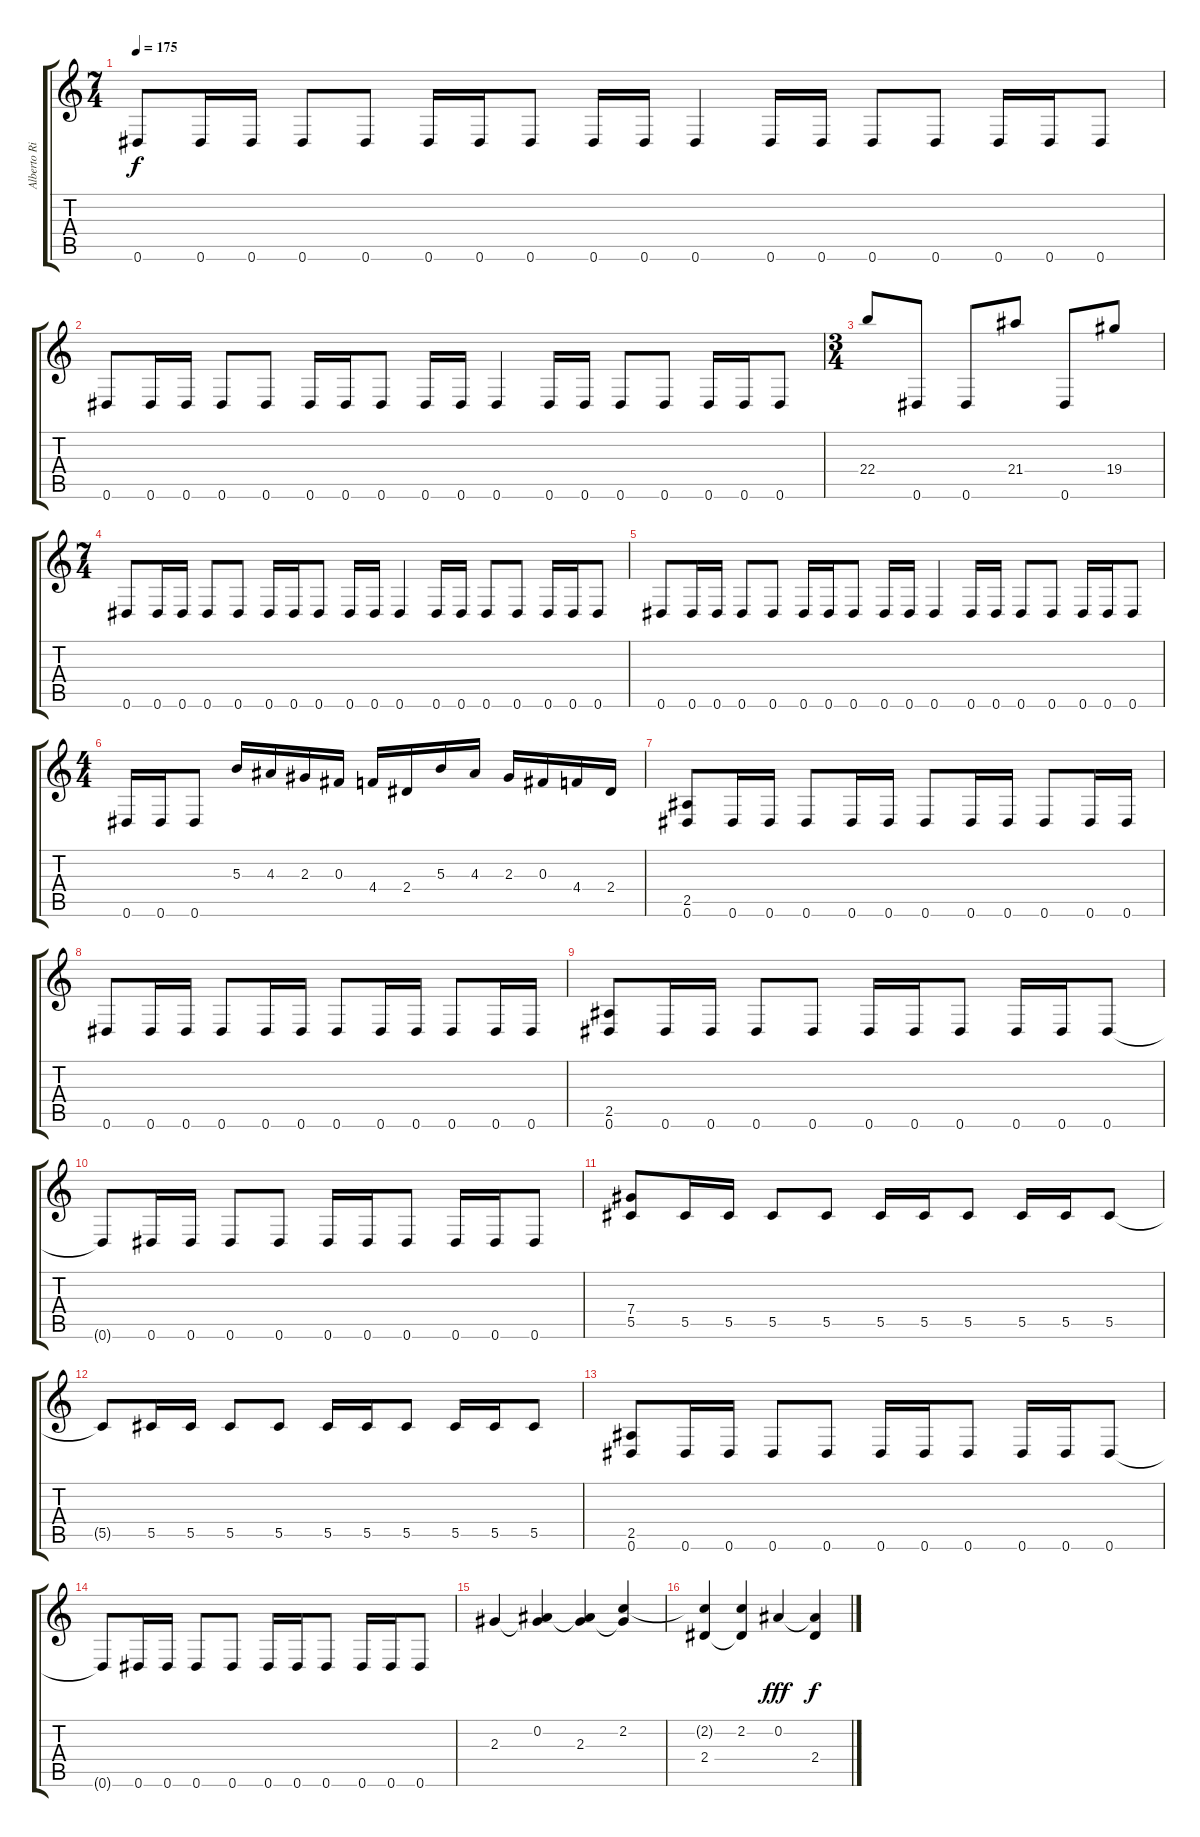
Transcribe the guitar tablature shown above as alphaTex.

\track ("Alberto Rionda" "Alberto Ri") {instrument distortionguitar}
\staff {score tabs}
\tuning (Eb4 Bb3 Gb3 Db3 Ab2 Eb2) {hide}
\ts (7 4)
\tempo 175
\clef g2
\ks c
0.6.8{dy f instrument distortionguitar} 0.6.16 0.6.16 0.6.8 0.6.8 0.6.16 0.6.16 0.6.8 0.6.16 0.6.16 0.6.4 0.6.16 0.6.16 0.6.8 0.6.8 0.6.16 0.6.16 0.6.8 |
0.6.8 0.6.16 0.6.16 0.6.8 0.6.8 0.6.16 0.6.16 0.6.8 0.6.16 0.6.16 0.6.4 0.6.16 0.6.16 0.6.8 0.6.8 0.6.16 0.6.16 0.6.8 |
\ts (3 4)
22.4.8 0.6.8 0.6.8 21.4.8 0.6.8 19.4.8 |
\ts (7 4)
0.6.8 0.6.16 0.6.16 0.6.8 0.6.8 0.6.16 0.6.16 0.6.8 0.6.16 0.6.16 0.6.4 0.6.16 0.6.16 0.6.8 0.6.8 0.6.16 0.6.16 0.6.8 |
0.6.8 0.6.16 0.6.16 0.6.8 0.6.8 0.6.16 0.6.16 0.6.8 0.6.16 0.6.16 0.6.4 0.6.16 0.6.16 0.6.8 0.6.8 0.6.16 0.6.16 0.6.8 |
\ts (4 4)
0.6.16 0.6.16 0.6.8 5.3.16 4.3.16 2.3.16 0.3.16 4.4.16 2.4.16 5.3.16 4.3.16 2.3.16 0.3.16 4.4.16 2.4.16 |
(2.5 0.6).8 0.6.16 0.6.16 0.6.8 0.6.16 0.6.16 0.6.8 0.6.16 0.6.16 0.6.8 0.6.16 0.6.16 |
0.6.8 0.6.16 0.6.16 0.6.8 0.6.16 0.6.16 0.6.8 0.6.16 0.6.16 0.6.8 0.6.16 0.6.16 |
(2.5 0.6).8 0.6.16 0.6.16 0.6.8 0.6.8 0.6.16 0.6.16 0.6.8 0.6.16 0.6.16 0.6.8 |
0.6{t}.8 0.6.16 0.6.16 0.6.8 0.6.8 0.6.16 0.6.16 0.6.8 0.6.16 0.6.16 0.6.8 |
(7.4 5.5).8 5.5.16 5.5.16 5.5.8 5.5.8 5.5.16 5.5.16 5.5.8 5.5.16 5.5.16 5.5.8 |
5.5{t}.8 5.5.16 5.5.16 5.5.8 5.5.8 5.5.16 5.5.16 5.5.8 5.5.16 5.5.16 5.5.8 |
(2.5 0.6).8 0.6.16 0.6.16 0.6.8 0.6.8 0.6.16 0.6.16 0.6.8 0.6.16 0.6.16 0.6.8 |
0.6{t}.8 0.6.16 0.6.16 0.6.8 0.6.8 0.6.16 0.6.16 0.6.8 0.6.16 0.6.16 0.6.8 |
2.3.4 (0.2 2.3{t}).4 (0.2{t} 2.3).4 (2.2 2.3{t}).4 |
(2.2{t} 2.4).4 (2.2 2.4{t}).4 0.2.4{dy fff} (0.2{t} 2.4).4{dy f}
